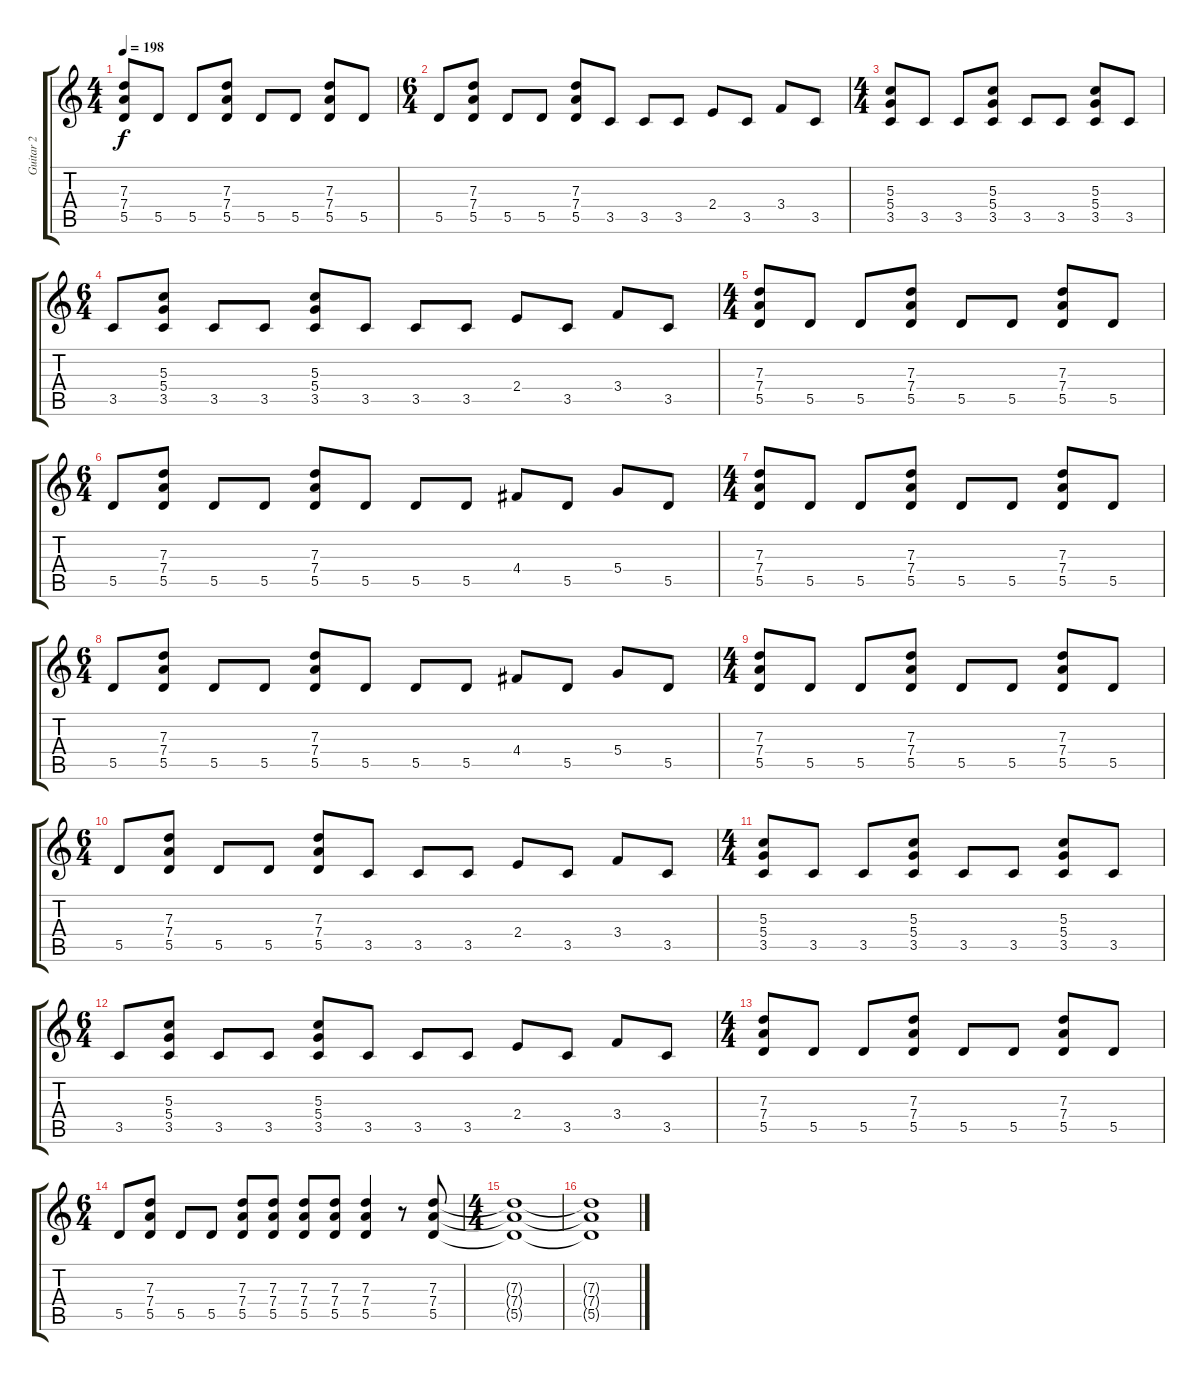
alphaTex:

\track ("Guitar 2" "Guitar 2") {instrument overdrivenguitar}
\staff {score tabs}
\tuning (E4 B3 G3 D3 A2 E2) {hide}
\ts (4 4)
\tempo 198
\clef g2
\ks c
(7.3 7.4 5.5).8{dy f} 5.5.8 5.5.8 (7.3 7.4 5.5).8 5.5.8 5.5.8 (7.3 7.4 5.5).8 5.5.8 |
\ts (6 4)
5.5.8 (7.3 7.4 5.5).8 5.5.8 5.5.8 (7.3 7.4 5.5).8 3.5.8 3.5.8 3.5.8 2.4.8 3.5.8 3.4.8 3.5.8 |
\ts (4 4)
(5.3 5.4 3.5).8 3.5.8 3.5.8 (5.3 5.4 3.5).8 3.5.8 3.5.8 (5.3 5.4 3.5).8 3.5.8 |
\ts (6 4)
3.5.8 (5.3 5.4 3.5).8 3.5.8 3.5.8 (5.3 5.4 3.5).8 3.5.8 3.5.8 3.5.8 2.4.8 3.5.8 3.4.8 3.5.8 |
\ts (4 4)
(7.3 7.4 5.5).8 5.5.8 5.5.8 (7.3 7.4 5.5).8 5.5.8 5.5.8 (7.3 7.4 5.5).8 5.5.8 |
\ts (6 4)
5.5.8 (7.3 7.4 5.5).8 5.5.8 5.5.8 (7.3 7.4 5.5).8 5.5.8 5.5.8 5.5.8 4.4.8 5.5.8 5.4.8 5.5.8 |
\ts (4 4)
(7.3 7.4 5.5).8 5.5.8 5.5.8 (7.3 7.4 5.5).8 5.5.8 5.5.8 (7.3 7.4 5.5).8 5.5.8 |
\ts (6 4)
5.5.8 (7.3 7.4 5.5).8 5.5.8 5.5.8 (7.3 7.4 5.5).8 5.5.8 5.5.8 5.5.8 4.4.8 5.5.8 5.4.8 5.5.8 |
\ts (4 4)
(7.3 7.4 5.5).8 5.5.8 5.5.8 (7.3 7.4 5.5).8 5.5.8 5.5.8 (7.3 7.4 5.5).8 5.5.8 |
\ts (6 4)
5.5.8 (7.3 7.4 5.5).8 5.5.8 5.5.8 (7.3 7.4 5.5).8 3.5.8 3.5.8 3.5.8 2.4.8 3.5.8 3.4.8 3.5.8 |
\ts (4 4)
(5.3 5.4 3.5).8 3.5.8 3.5.8 (5.3 5.4 3.5).8 3.5.8 3.5.8 (5.3 5.4 3.5).8 3.5.8 |
\ts (6 4)
3.5.8 (5.3 5.4 3.5).8 3.5.8 3.5.8 (5.3 5.4 3.5).8 3.5.8 3.5.8 3.5.8 2.4.8 3.5.8 3.4.8 3.5.8 |
\ts (4 4)
(7.3 7.4 5.5).8 5.5.8 5.5.8 (7.3 7.4 5.5).8 5.5.8 5.5.8 (7.3 7.4 5.5).8 5.5.8 |
\ts (6 4)
5.5.8 (7.3 7.4 5.5).8 5.5.8 5.5.8 (7.3 7.4 5.5).8 (7.3 7.4 5.5).8 (7.3 7.4 5.5).8 (7.3 7.4 5.5).8 (7.3 7.4 5.5).4 r.8 (7.3 7.4 5.5).8 |
\ts (4 4)
(7.3{t} 7.4{t} 5.5{t}).1 |
(7.3{t} 7.4{t} 5.5{t}).1
